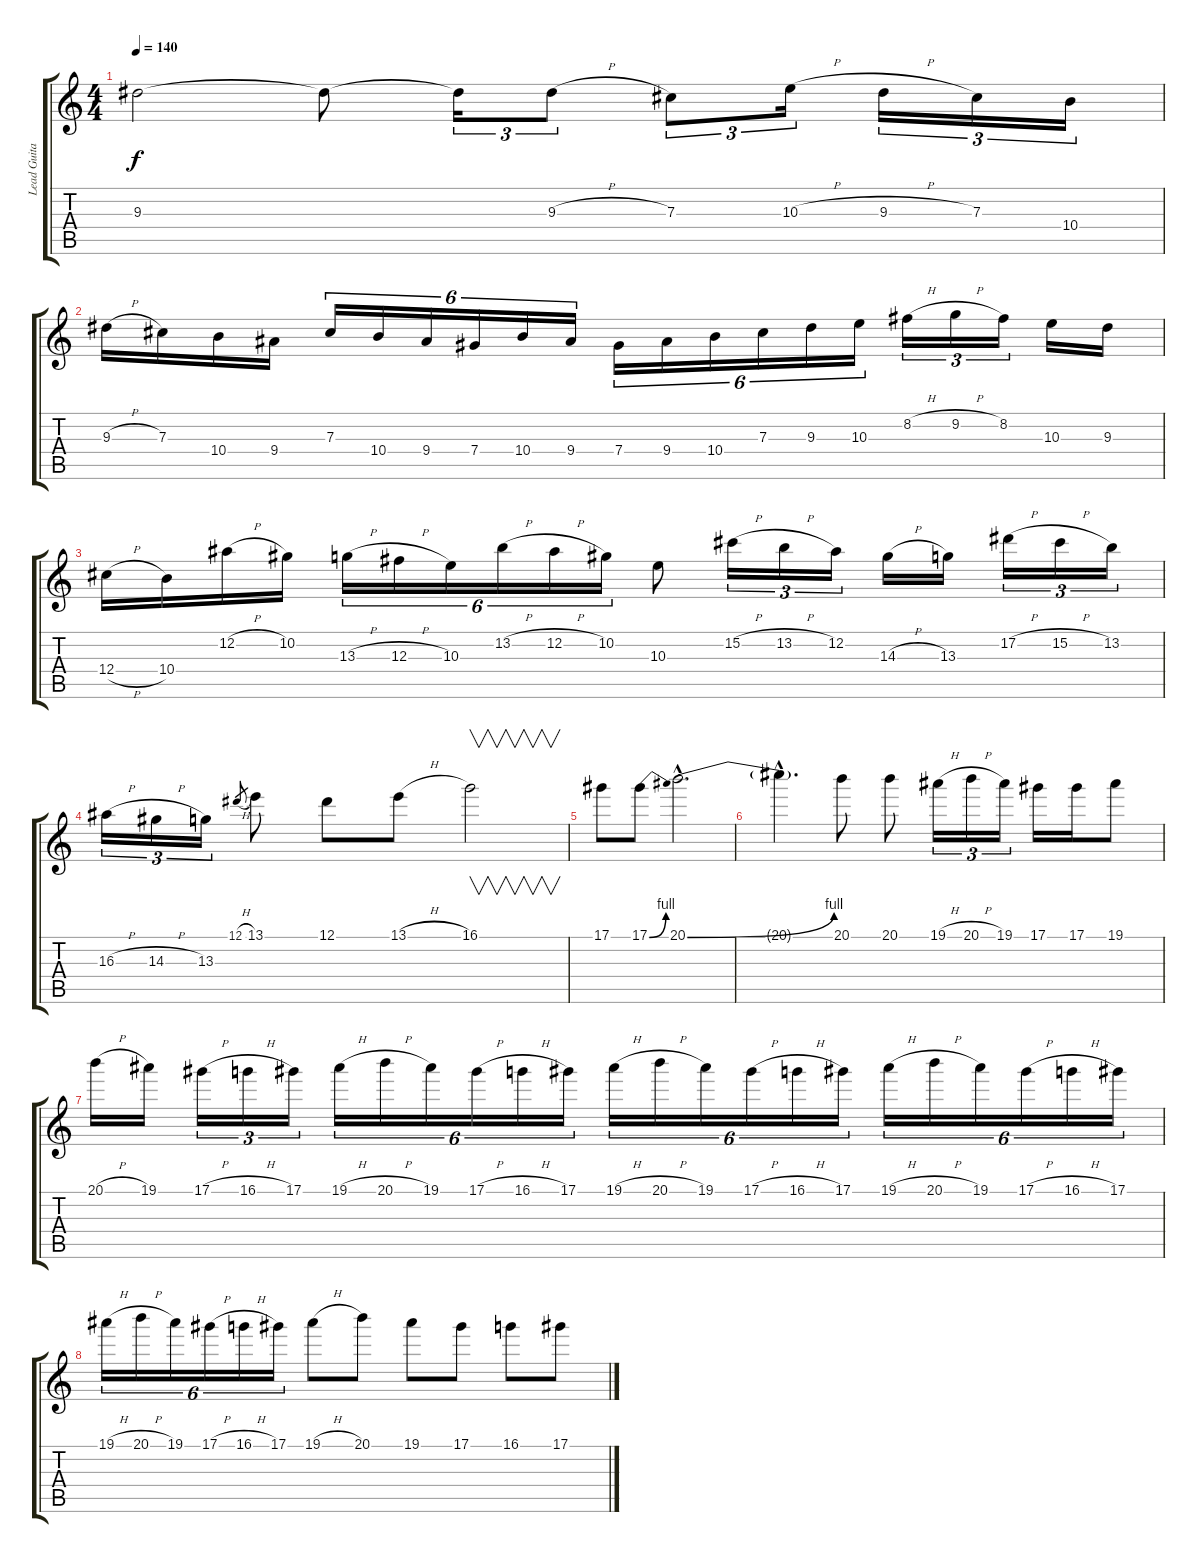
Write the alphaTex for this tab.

\track ("Lead Guitar" "Lead Guita") {instrument overdrivenguitar}
\staff {score tabs}
\tuning (Eb4 Bb3 Gb3 Db3 Ab2 Eb2) {hide}
\ts (4 4)
\tempo 140
\clef g2
\ks c
9.3{t}.2{dy f} 9.3{t}.8 9.3{t}.16{tu (3 2)} 9.3{h}.8{tu (3 2)} 7.3.8{tu (3 2)} 10.3{h}.16{tu (3 2)} 9.3{h}.16{tu (3 2)} 7.3.16{tu (3 2)} 10.4.16{tu (3 2)} |
9.3{h}.16 7.3.16 10.4.16 9.4.16 7.3.16{tu (6 4)} 10.4.16{tu (6 4)} 9.4.16{tu (6 4)} 7.4.16{tu (6 4)} 10.4.16{tu (6 4)} 9.4.16{tu (6 4)} 7.4.16{tu (6 4)} 9.4.16{tu (6 4)} 10.4.16{tu (6 4)} 7.3.16{tu (6 4)} 9.3.16{tu (6 4)} 10.3.16{tu (6 4)} 8.2{h}.16{tu (3 2)} 9.2{h}.16{tu (3 2)} 8.2.16{tu (3 2)} 10.3.16 9.3.16 |
12.4{h}.16 10.4.16 12.2{h}.16 10.2.16 13.3{h}.16{tu (6 4)} 12.3{h}.16{tu (6 4)} 10.3.16{tu (6 4)} 13.2{h}.16{tu (6 4)} 12.2{h}.16{tu (6 4)} 10.2.16{tu (6 4)} 10.3.8 15.2{h}.16{tu (3 2)} 13.2{h}.16{tu (3 2)} 12.2.16{tu (3 2)} 14.3{h}.16 13.3.16 17.2{h}.16{tu (3 2)} 15.2{h}.16{tu (3 2)} 13.2.16{tu (3 2)} |
16.3{h}.16{tu (3 2)} 14.3{h}.16{tu (3 2)} 13.3.16{tu (3 2)} 12.1{h}.8{gr} 13.1.8 12.1.8 13.1{h}.8 16.1.2{v} |
17.1.8 17.1{be (bend 0 0 60 4)}.8 20.1{be (bend 0 0 60 4) hac}.2{d} |
20.1{hac t}.4{d} 20.1.8 20.1.8 19.1{h}.16{tu (3 2)} 20.1{h}.16{tu (3 2)} 19.1.16{tu (3 2)} 17.1.16 17.1.16 19.1.8 |
20.1{h}.16 19.1.16 17.1{h}.16{tu (3 2)} 16.1{h}.16{tu (3 2)} 17.1.16{tu (3 2)} 19.1{h}.16{tu (6 4)} 20.1{h}.16{tu (6 4)} 19.1.16{tu (6 4)} 17.1{h}.16{tu (6 4)} 16.1{h}.16{tu (6 4)} 17.1.16{tu (6 4)} 19.1{h}.16{tu (6 4)} 20.1{h}.16{tu (6 4)} 19.1.16{tu (6 4)} 17.1{h}.16{tu (6 4)} 16.1{h}.16{tu (6 4)} 17.1.16{tu (6 4)} 19.1{h}.16{tu (6 4)} 20.1{h}.16{tu (6 4)} 19.1.16{tu (6 4)} 17.1{h}.16{tu (6 4)} 16.1{h}.16{tu (6 4)} 17.1.16{tu (6 4)} |
19.1{h}.16{tu (6 4)} 20.1{h}.16{tu (6 4)} 19.1.16{tu (6 4)} 17.1{h}.16{tu (6 4)} 16.1{h}.16{tu (6 4)} 17.1.16{tu (6 4)} 19.1{h}.8 20.1.8 19.1.8 17.1.8 16.1.8 17.1.8
